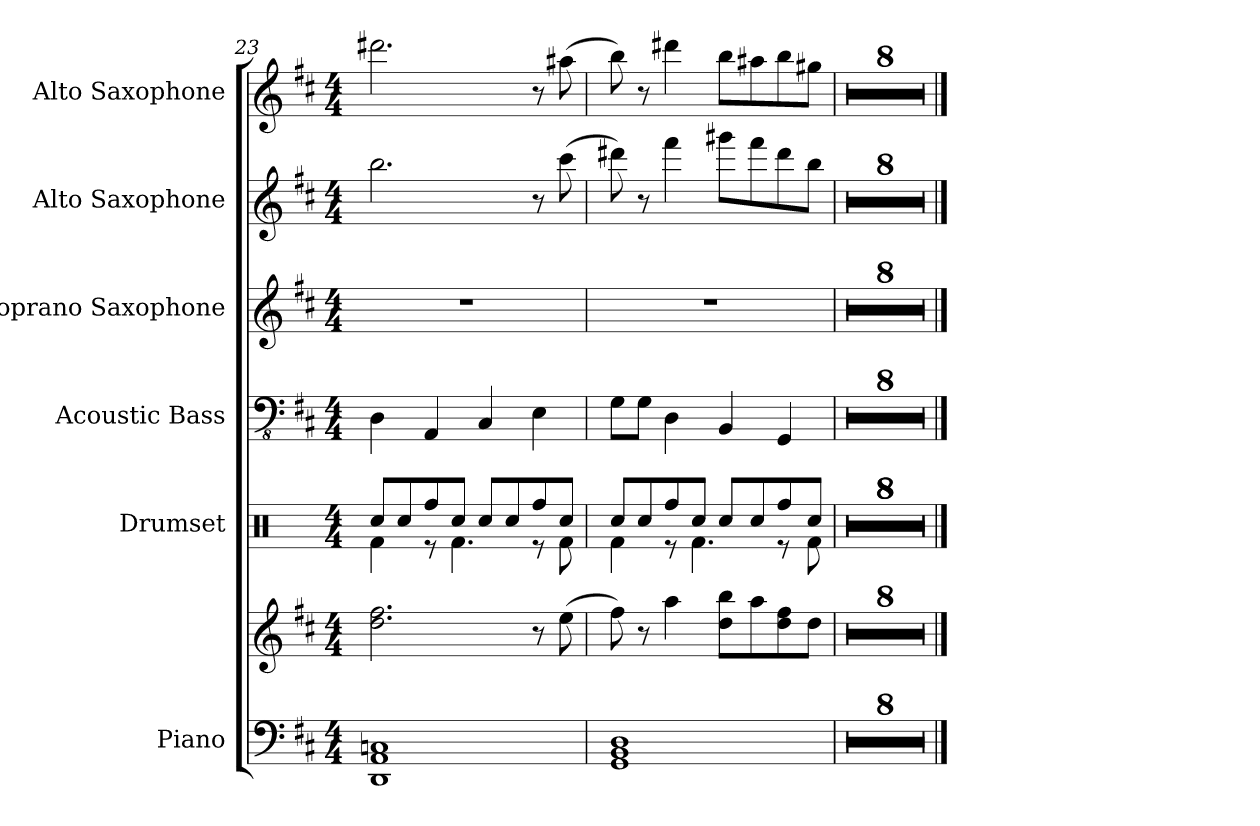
**kern	**kern	**kern	**kern	**kern	**kern	**kern
*part6	*part6	*part5	*part4	*part3	*part2	*part1
*staff7	*staff6	*staff5	*staff4	*staff3	*staff2	*staff1
*I"Piano	*	*I"Drumset	*I"Acoustic Bass	*I"Soprano Saxophone	*I"Alto Saxophone	*I"Alto Saxophone
*I'Pno.	*	*I'Drs.	*I'Bass	*I'S. Sax.	*I'A. Sax.	*I'A. Sax.
*clefF4	*clefG2	*clefX	*clefFv4	*clefG2	*clefG2	*clefG2
*	*	*	*	*ITrd1c2	*ITrd5c9	*ITrd5c9
*k[f#c#]	*k[f#c#]	*k[]	*k[f#c#]	*k[]	*k[b-]	*k[b-]
*M4/4	*M4/4	*M4/4	*M4/4	*M4/4	*M4/4	*M4/4
=23	=23	=23	=23	=23	=23	=23
*	*	*^	*	*	*	*
1DD 1AA 1Cn	2.dd\ 2.ff#\	8Rcc/L	4Rf\	4DD\	1r	2.dd\	2.ff#X\
.	.	8Rcc/	.	.	.	.	.
.	.	8Rff/	8r	4AAA/	.	.	.
.	.	8Rcc/J	4.Rf\	.	.	.	.
.	.	8Rcc/L	.	4CC#/	.	.	.
.	.	8Rcc/	.	.	.	.	.
.	8r	8Rff/	8r	4EE\	.	8r	8r
.	(8ee\	8Rcc/J	8Rf\	.	.	(8ee\	(8cc#X\
!!LO:PB:g=z
=24	=24	=24	=24	=24	=24	=24	=24
1GG 1BB 1D	8ff#\)	8Rcc/L	4Rf\	8GG\L	1r	8ff#X\)	8dd\)
.	8r	8Rcc/	.	8GG\J	.	8r	8r
.	4aa\	8Rff/	8r	4DD\	.	4aa\	4ff#X\
.	.	8Rcc/J	4.Rf\	.	.	.	.
.	8dd\ 8bb\L	8Rcc/L	.	4BBB/	.	8bbn\L	8dd\L
.	8aa\	8Rcc/	.	.	.	8aa\	8cc#X\
.	8dd\ 8ff#\	8Rff/	8r	4GGG/	.	8ff#\	8dd\
.	8dd\J	8Rcc/J	8Rf\	.	.	8dd\J	8bn\J
!!LO:PB:g=z
=25	=25	=25	=25	=25	=25	=25	=25
1r	1r	1r	1r	1r	1r	1r	1r
*	*	*v	*v	*	*	*	*
=26	=26	=26	=26	=26	=26	=26
1r	1r	1r	1r	1r	1r	1r
=27	=27	=27	=27	=27	=27	=27
1r	1r	1r	1r	1r	1r	1r
=28	=28	=28	=28	=28	=28	=28
1r	1r	1r	1r	1r	1r	1r
!!LO:PB:g=z
=29	=29	=29	=29	=29	=29	=29
1r	1r	1r	1r	1r	1r	1r
=30	=30	=30	=30	=30	=30	=30
1r	1r	1r	1r	1r	1r	1r
=31	=31	=31	=31	=31	=31	=31
1r	1r	1r	1r	1r	1r	1r
=32	=32	=32	=32	=32	=32	=32
1r	1r	1r	1r	1r	1r	1r
==	==	==	==	==	==	==
*-	*-	*-	*-	*-	*-	*-
